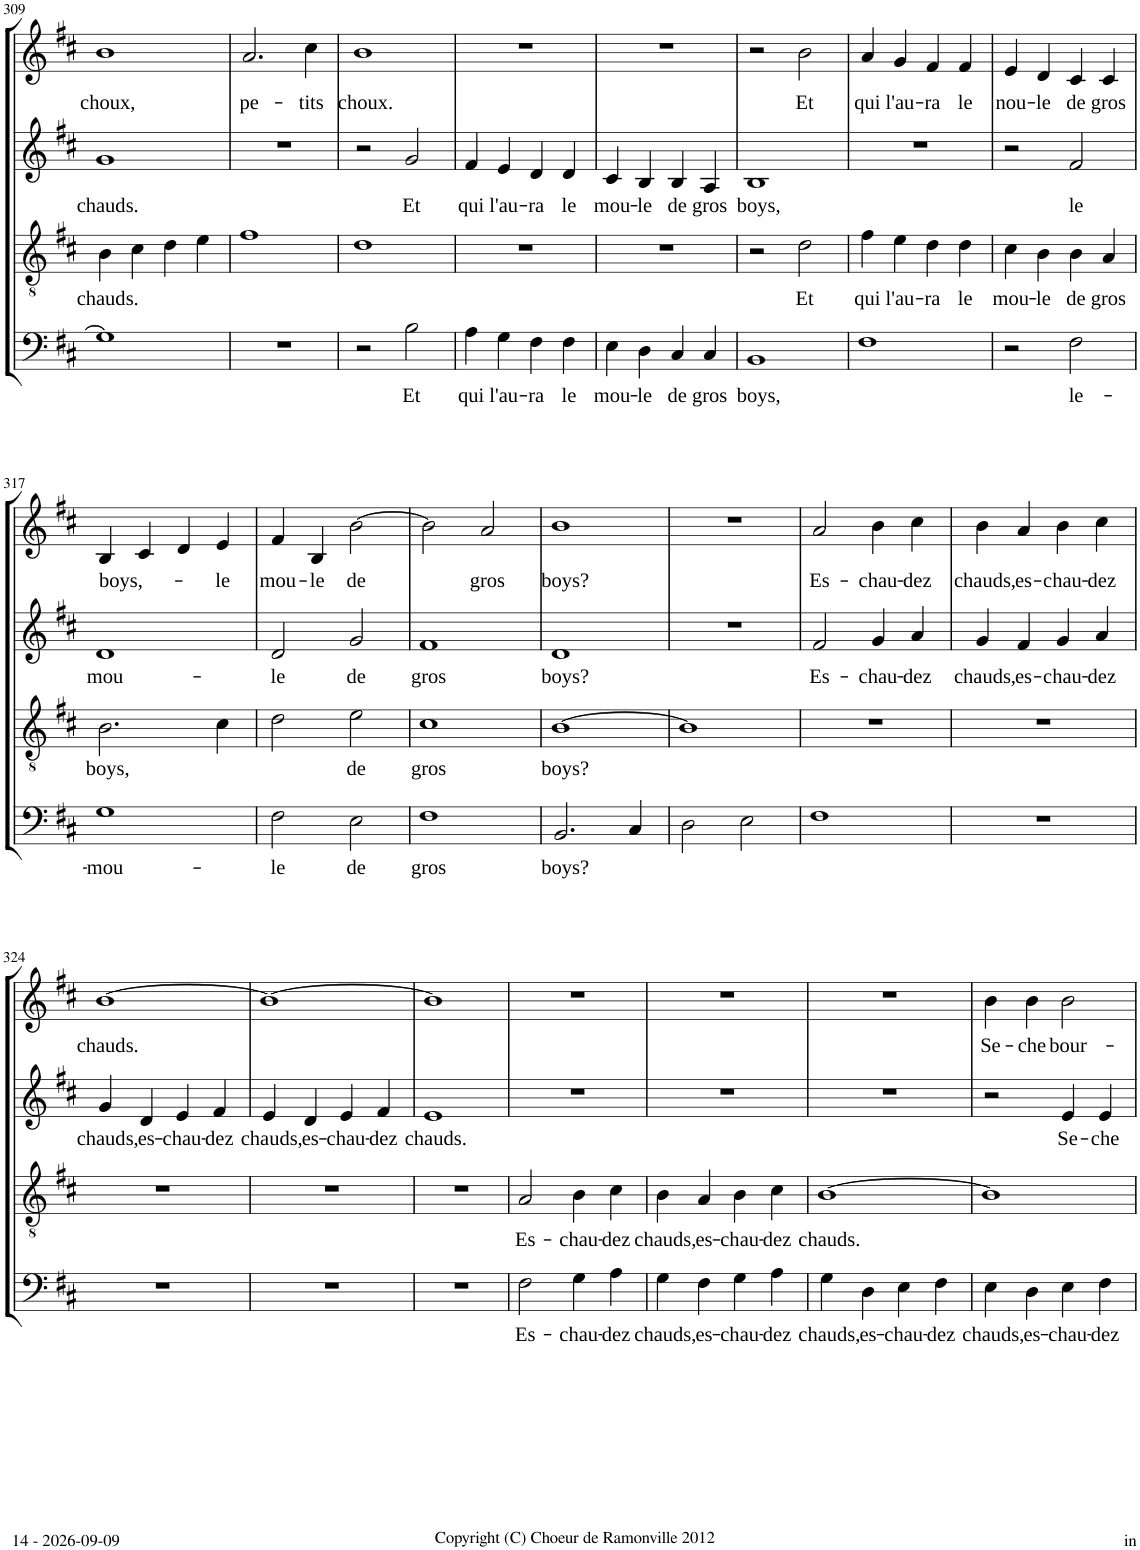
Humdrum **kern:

**kern	**text	**kern	**text	**kern	**text	**kern	**text
*part4	*part4	*part3	*part3	*part2	*part2	*part1	*part1
*staff4	*staff4	*staff3	*staff3	*staff2	*staff2	*staff1	*staff1
*I"Basse	*	*I"Ténor	*	*I"Alto	*	*I"Soprano	*
*I'B	*	*I'T	*	*	*	*I'S	*
!!LO:PB:g=z
*clefF4	*	*clefGv2	*	*clefG2	*	*clefG2	*
*k[f#c#]	*	*k[f#c#]	*	*k[f#c#]	*	*k[f#c#]	*
*M4/4	*	*M4/4	*	*M4/4	*	*M4/4	*
*met(c|)	*	*met(c|)	*	*met(c|)	*	*met(c|)	*
=309	=309	=309	=309	=309	=309	=309	=309
!	!	!	!LO:LY:b	!	!LO:LY:b	!	!LO:LY:b
1G]	.	4B\	chauds.	1g	chauds.	1b	choux,
.	.	4c#\	.	.	.	.	.
.	.	4d\	.	.	.	.	.
.	.	4e\	.	.	.	.	.
=310	=310	=310	=310	=310	=310	=310	=310
!	!	!	!	!	!	!	!LO:LY:b
1r	.	1f#	.	1r	.	2.a/	pe-
!	!	!	!	!	!	!	!LO:LY:b
.	.	.	.	.	.	4cc#\	-tits
=311	=311	=311	=311	=311	=311	=311	=311
!	!	!	!	!	!	!	!LO:LY:b
2r	.	1d	.	2r	.	1b	choux.
!	!LO:LY:b	!	!	!	!LO:LY:b	!	!
2B\	Et	.	.	2g/	Et	.	.
=312	=312	=312	=312	=312	=312	=312	=312
!	!LO:LY:b	!	!	!	!LO:LY:b	!	!
4A\	qui	1r	.	4f#/	qui	1r	.
!	!LO:LY:b	!	!	!	!LO:LY:b	!	!
4G\	l'au-	.	.	4e/	l'au-	.	.
!	!LO:LY:b	!	!	!	!LO:LY:b	!	!
4F#\	-ra	.	.	4d/	-ra	.	.
!	!LO:LY:b	!	!	!	!LO:LY:b	!	!
4F#\	le	.	.	4d/	le	.	.
=313	=313	=313	=313	=313	=313	=313	=313
!	!LO:LY:b	!	!	!	!LO:LY:b	!	!
4E\	mou-	1r	.	4c#/	mou-	1r	.
!	!LO:LY:b	!	!	!	!LO:LY:b	!	!
4D\	-le	.	.	4B/	-le	.	.
!	!LO:LY:b	!	!	!	!LO:LY:b	!	!
4C#/	de	.	.	4B/	de	.	.
!	!LO:LY:b	!	!	!	!LO:LY:b	!	!
4C#/	gros	.	.	4A/	gros	.	.
=314	=314	=314	=314	=314	=314	=314	=314
!	!LO:LY:b	!	!	!	!LO:LY:b	!	!
1BB	boys,	2r	.	1B	boys,	2r	.
!	!	!	!LO:LY:b	!	!	!	!LO:LY:b
.	.	2d\	Et	.	.	2b\	Et
=315	=315	=315	=315	=315	=315	=315	=315
!	!	!	!LO:LY:b	!	!	!	!LO:LY:b
1F#	.	4f#\	qui	1r	.	4a/	qui
!	!	!	!LO:LY:b	!	!	!	!LO:LY:b
.	.	4e\	l'au-	.	.	4g/	l'au-
!	!	!	!LO:LY:b	!	!	!	!LO:LY:b
.	.	4d\	-ra	.	.	4f#/	-ra
!	!	!	!LO:LY:b	!	!	!	!LO:LY:b
.	.	4d\	le	.	.	4f#/	le
=316	=316	=316	=316	=316	=316	=316	=316
!	!	!	!LO:LY:b	!	!	!	!LO:LY:b
2r	.	4c#\	mou-	2r	.	4e/	nou-
!	!	!	!LO:LY:b	!	!	!	!LO:LY:b
.	.	4B\	-le	.	.	4d/	-le
!	!LO:LY:b	!	!LO:LY:b	!	!LO:LY:b	!	!LO:LY:b
2F#\	le-	4B\	de	2f#/	le	4c#/	de
!	!	!	!LO:LY:b	!	!	!	!LO:LY:b
.	.	4A/	gros	.	.	4c#/	gros
!!LO:LB:g=z
=317	=317	=317	=317	=317	=317	=317	=317
!	!LO:LY:b	!	!LO:LY:b	!	!LO:LY:b	!	!LO:LY:b
1G	-mou-	2.B\	boys,	1d	mou-	4B/	boys,-
.	.	.	.	.	.	4c#/	.
.	.	.	.	.	.	4d/	.
!	!	!	!	!	!	!	!LO:LY:b
.	.	4c#\	.	.	.	4e/	-le
=318	=318	=318	=318	=318	=318	=318	=318
!	!LO:LY:b	!	!	!	!LO:LY:b	!	!LO:LY:b
2F#\	-le	2d\	.	2d/	-le	4f#/	mou-
!	!	!	!	!	!	!	!LO:LY:b
.	.	.	.	.	.	4B/	-le
!	!LO:LY:b	!	!LO:LY:b	!	!LO:LY:b	!	!LO:LY:b
2E\	de	2e\	de	2g/	de	[2b\	de
=319	=319	=319	=319	=319	=319	=319	=319
!	!LO:LY:b	!	!LO:LY:b	!	!LO:LY:b	!	!
1F#	gros	1c#	gros	1f#	gros	2b\]	.
!	!	!	!	!	!	!	!LO:LY:b
.	.	.	.	.	.	2a/	gros
=320	=320	=320	=320	=320	=320	=320	=320
!	!LO:LY:b	!	!LO:LY:b	!	!LO:LY:b	!	!LO:LY:b
2.BB/	boys?	[1B	boys?	1d	boys?	1b	boys?
4C#/	.	.	.	.	.	.	.
=321	=321	=321	=321	=321	=321	=321	=321
2D\	.	1B]	.	1r	.	1r	.
2E\	.	.	.	.	.	.	.
=322	=322	=322	=322	=322	=322	=322	=322
!	!	!	!	!	!LO:LY:b	!	!LO:LY:b
1F#	.	1r	.	2f#/	Es-	2a/	Es-
!	!	!	!	!	!LO:LY:b	!	!LO:LY:b
.	.	.	.	4g/	-chau-	4b\	-chau-
!	!	!	!	!	!LO:LY:b	!	!LO:LY:b
.	.	.	.	4a/	-dez	4cc#\	-dez
=323	=323	=323	=323	=323	=323	=323	=323
!	!	!	!	!	!LO:LY:b	!	!LO:LY:b
1r	.	1r	.	4g/	chauds,	4b\	chauds,
!	!	!	!	!	!LO:LY:b	!	!LO:LY:b
.	.	.	.	4f#/	es-	4a/	es-
!	!	!	!	!	!LO:LY:b	!	!LO:LY:b
.	.	.	.	4g/	-chau-	4b\	-chau-
!	!	!	!	!	!LO:LY:b	!	!LO:LY:b
.	.	.	.	4a/	-dez	4cc#\	-dez
!!LO:LB:g=z
=324	=324	=324	=324	=324	=324	=324	=324
!	!	!	!	!	!LO:LY:b	!	!LO:LY:b
1r	.	1r	.	4g/	chauds,	[1b	chauds.
!	!	!	!	!	!LO:LY:b	!	!
.	.	.	.	4d/	es-	.	.
!	!	!	!	!	!LO:LY:b	!	!
.	.	.	.	4e/	-chau-	.	.
!	!	!	!	!	!LO:LY:b	!	!
.	.	.	.	4f#/	-dez	.	.
=325	=325	=325	=325	=325	=325	=325	=325
!	!	!	!	!	!LO:LY:b	!	!
1r	.	1r	.	4e/	chauds,	1b_	.
!	!	!	!	!	!LO:LY:b	!	!
.	.	.	.	4d/	es-	.	.
!	!	!	!	!	!LO:LY:b	!	!
.	.	.	.	4e/	-chau-	.	.
!	!	!	!	!	!LO:LY:b	!	!
.	.	.	.	4f#/	-dez	.	.
=326	=326	=326	=326	=326	=326	=326	=326
!	!	!	!	!	!LO:LY:b	!	!
1r	.	1r	.	1e	chauds.	1b]	.
=327	=327	=327	=327	=327	=327	=327	=327
!	!LO:LY:b	!	!LO:LY:b	!	!	!	!
2F#\	Es-	2A/	Es-	1r	.	1r	.
!	!LO:LY:b	!	!LO:LY:b	!	!	!	!
4G\	-chau-	4B\	-chau-	.	.	.	.
!	!LO:LY:b	!	!LO:LY:b	!	!	!	!
4A\	-dez	4c#\	-dez	.	.	.	.
=328	=328	=328	=328	=328	=328	=328	=328
!	!LO:LY:b	!	!LO:LY:b	!	!	!	!
4G\	chauds,	4B\	chauds,	1r	.	1r	.
!	!LO:LY:b	!	!LO:LY:b	!	!	!	!
4F#\	es-	4A/	es-	.	.	.	.
!	!LO:LY:b	!	!LO:LY:b	!	!	!	!
4G\	-chau-	4B\	-chau-	.	.	.	.
!	!LO:LY:b	!	!LO:LY:b	!	!	!	!
4A\	-dez	4c#\	-dez	.	.	.	.
=329	=329	=329	=329	=329	=329	=329	=329
!	!LO:LY:b	!	!LO:LY:b	!	!	!	!
4G\	chauds,	[1B	chauds.	1r	.	1r	.
!	!LO:LY:b	!	!	!	!	!	!
4D\	es-	.	.	.	.	.	.
!	!LO:LY:b	!	!	!	!	!	!
4E\	-chau-	.	.	.	.	.	.
!	!LO:LY:b	!	!	!	!	!	!
4F#\	-dez	.	.	.	.	.	.
=330	=330	=330	=330	=330	=330	=330	=330
!	!LO:LY:b	!	!	!	!	!	!LO:LY:b
4E\	chauds,	1B]	.	2r	.	4b\	Se-
!	!LO:LY:b	!	!	!	!	!	!LO:LY:b
4D\	es-	.	.	.	.	4b\	-che
!	!LO:LY:b	!	!	!	!LO:LY:b	!	!LO:LY:b
4E\	-chau-	.	.	4e/	Se-	2b\	bour-
!	!LO:LY:b	!	!	!	!LO:LY:b	!	!
4F#\	-dez	.	.	4e/	-che	.	.
=	=	=	=	=	=	=	=
*-	*-	*-	*-	*-	*-	*-	*-
